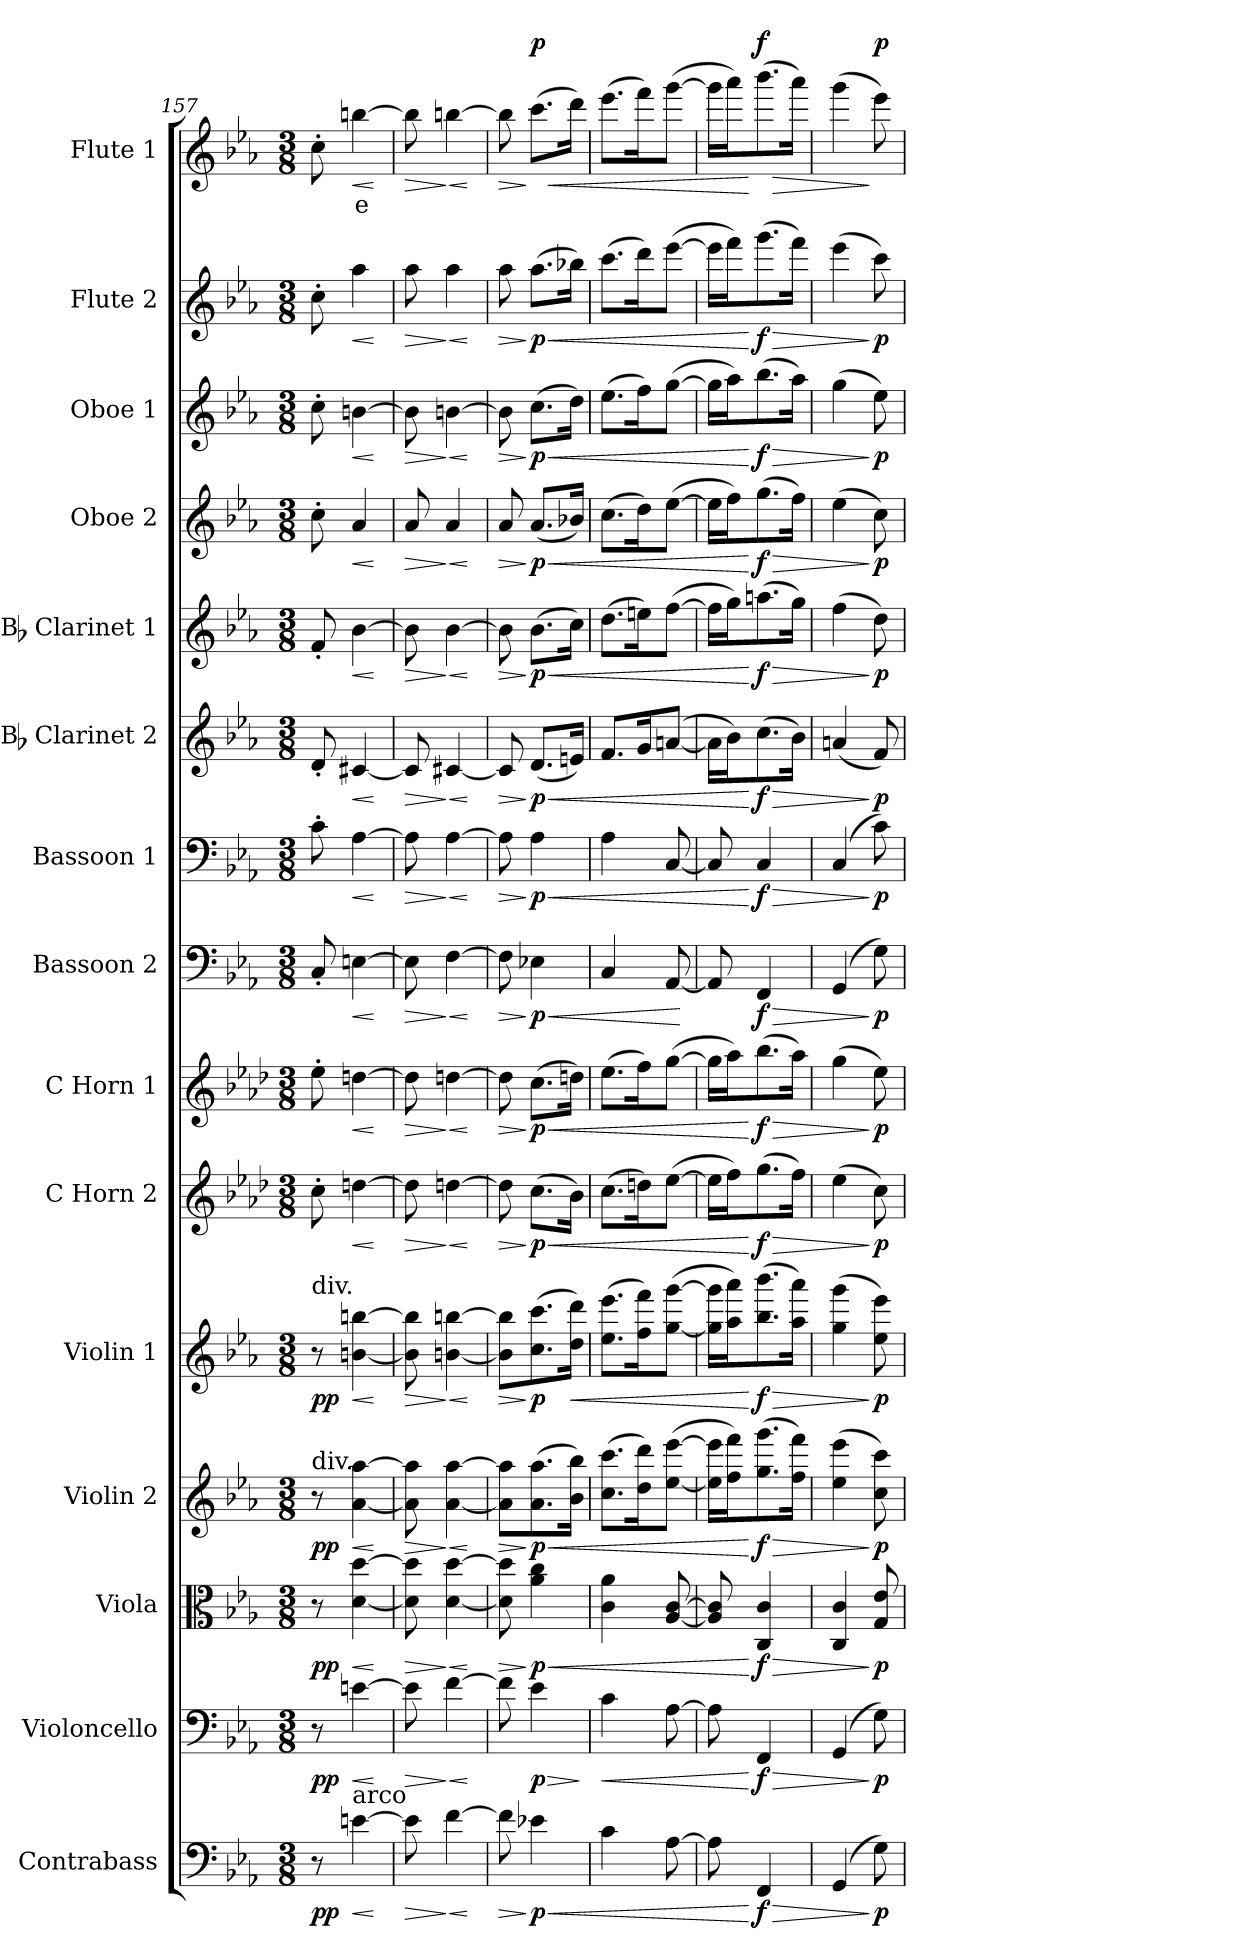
**kern	**dynam	**kern	**dynam	**kern	**dynam	**kern	**dynam	**kern	**dynam	**kern	**dynam	**kern	**dynam	**kern	**dynam	**kern	**dynam	**kern	**dynam	**kern	**dynam	**kern	**dynam	**kern	**dynam	**kern	**dynam	**kern	**text	**dynam
*part15	*part15	*part14	*part14	*part13	*part13	*part12	*part12	*part11	*part11	*part10	*part10	*part9	*part9	*part8	*part8	*part7	*part7	*part6	*part6	*part5	*part5	*part4	*part4	*part3	*part3	*part2	*part2	*part1	*part1	*part1
*staff15	*staff15	*staff14	*staff14	*staff13	*staff13	*staff12	*staff12	*staff11	*staff11	*staff10	*staff10	*staff9	*staff9	*staff8	*staff8	*staff7	*staff7	*staff6	*staff6	*staff5	*staff5	*staff4	*staff4	*staff3	*staff3	*staff2	*staff2	*staff1	*staff1	*staff1
*I"Contrabass	*	*I"Violoncello	*	*I"Viola	*	*I"Violin 2	*	*I"Violin 1	*	*I"C Horn 2	*	*I"C Horn 1	*	*I"Bassoon 2	*	*I"Bassoon 1	*	*I"Bb Clarinet 2	*	*I"Bb Clarinet 1	*	*I"Oboe 2	*	*I"Oboe 1	*	*I"Flute 2	*	*I"Flute 1	*	*
*I'Cb	*	*I'Vc	*	*I'Vla	*	*I'Vln 2	*	*I'Vln 1	*	*I'Hn 2	*	*I'Hn 1	*	*I'Bsn 2	*	*I'Bsn 1	*	*I'Cl 2	*	*I'Cl 1	*	*I'Ob 2	*	*I'Ob 1	*	*I'Fl 2	*	*I'Fl 1	*	*
*clefF4	*	*clefF4	*	*clefC3	*	*clefG2	*	*clefG2	*	*clefG2	*	*clefG2	*	*clefF4	*	*clefF4	*	*clefG2	*	*clefG2	*	*clefG2	*	*clefG2	*	*clefG2	*	*clefG2	*	*
*ITrd7c12	*	*	*	*	*	*	*	*	*	*ITrd7c12	*	*ITrd7c12	*	*	*	*	*	*ITrd1c2	*	*ITrd1c2	*	*	*	*	*	*	*	*	*	*
*k[b-e-a-]	*	*k[b-e-a-]	*	*k[b-e-a-]	*	*k[b-e-a-]	*	*k[b-e-a-]	*	*k[b-e-a-d-]	*	*k[b-e-a-d-]	*	*k[b-e-a-]	*	*k[b-e-a-]	*	*k[b-e-a-d-g-]	*	*k[b-e-a-d-g-]	*	*k[b-e-a-]	*	*k[b-e-a-]	*	*k[b-e-a-]	*	*k[b-e-a-]	*	*
*M3/8	*	*M3/8	*	*M3/8	*	*M3/8	*	*M3/8	*	*M3/8	*	*M3/8	*	*M3/8	*	*M3/8	*	*M3/8	*	*M3/8	*	*M3/8	*	*M3/8	*	*M3/8	*	*M3/8	*	*
=157	=157	=157	=157	=157	=157	=157	=157	=157	=157	=157	=157	=157	=157	=157	=157	=157	=157	=157	=157	=157	=157	=157	=157	=157	=157	=157	=157	=157	=157	=157
!	!	!	!	!	!	!	!	!LO:TX:a:t=div.	!	!	!	!	!	!	!	!	!	!	!	!	!	!	!	!	!	!	!	!	!	!
!	!	!	!	!	!	!LO:TX:a:t=div.	!	!	!	!	!	!	!	!	!	!	!	!	!	!	!	!	!	!	!	!	!	!	!	!
!	!LO:DY:b	!	!LO:DY:b	!	!LO:DY:b	!	!LO:DY:b	!	!LO:DY:b	!	!	!	!	!	!	!	!	!	!	!	!	!	!	!	!	!	!	!	!	!
8r	pp	8r	pp	8r	pp	8r	pp	8r	pp	8c'\	.	8e-'\	.	8C'/	.	8c'\	.	8c'/	.	8e-'/	.	8cc'\	.	8cc'\	.	8cc'\	.	8cc'\	.	.
!LO:TX:a:t=arco	!	!	!	!	!	!	!	!	!	!	!	!	!	!	!	!	!	!	!	!	!	!	!	!	!	!	!	!	!	!
!	!LO:HP:b	!	!LO:HP:b	!	!LO:HP:b	!	!LO:HP:b	!	!LO:HP:b	!	!LO:HP:b	!	!LO:HP:b	!	!LO:HP:b	!	!LO:HP:b	!	!LO:HP:b	!	!LO:HP:b	!	!LO:HP:b	!	!LO:HP:b	!	!LO:HP:b	!	!LO:LY:b:color=#FF0000	!LO:HP:b
[4En\	<	[4en\	<	[4d\ [4dd\	<	[4a-\ [4aa-\	<	[4bn\ [4bbn\	<	[4dn\	<	[4dn\	<	[4En\	<	[4A-\	<	[4Bn/	<	[4a-\	<	4a-/	<	[4bn\	<	4aa-\	<	[4bbn\	e	<
.	[	.	[	.	[	.	[	.	[	.	[	.	[	.	[	.	[	.	[	.	[	.	[	.	[	.	[	.	.	[
=158	=158	=158	=158	=158	=158	=158	=158	=158	=158	=158	=158	=158	=158	=158	=158	=158	=158	=158	=158	=158	=158	=158	=158	=158	=158	=158	=158	=158	=158	=158
!	!LO:HP:b	!	!LO:HP:b	!	!LO:HP:b	!	!LO:HP:b	!	!LO:HP:b	!	!LO:HP:b	!	!LO:HP:b	!	!LO:HP:b	!	!LO:HP:b	!	!LO:HP:b	!	!LO:HP:b	!	!LO:HP:b	!	!LO:HP:b	!	!LO:HP:b	!	!	!LO:HP:b
8E\]	>	8e\]	>	8d\] 8dd\]	>	8a-\] 8aa-\]	>	8b\] 8bb\]	>	8d\]	>	8d\]	>	8E\]	>	8A-\]	>	8B/]	>	8a-\]	>	8a-/	>	8b\]	>	8aa-\	>	8bb\]	.	>
!	!LO:HP:n=1:b	!	!LO:HP:n=1:b	!	!LO:HP:n=1:b	!	!LO:HP:n=1:b	!	!LO:HP:n=1:b	!	!LO:HP:n=1:b	!	!LO:HP:n=1:b	!	!LO:HP:n=1:b	!	!LO:HP:n=1:b	!	!LO:HP:n=1:b	!	!LO:HP:n=1:b	!	!LO:HP:n=1:b	!	!LO:HP:n=1:b	!	!LO:HP:n=1:b	!	!	!LO:HP:n=1:b
[4F\	] <	[4f\	] <	[4d\ [4dd\	] <	[4a-\ [4aa-\	] <	[4bn\ [4bbn\	] <	[4dn\	] <	[4dn\	] <	[4F\	] <	[4A-\	] <	[4Bn/	] <	[4a-\	] <	4a-/	] <	[4bn\	] <	4aa-\	] <	[4bbn\	.	] <
.	[	.	[	.	[	.	[	.	[	.	[	.	[	.	[	.	[	.	[	.	[	.	[	.	[	.	[	.	.	[
=159	=159	=159	=159	=159	=159	=159	=159	=159	=159	=159	=159	=159	=159	=159	=159	=159	=159	=159	=159	=159	=159	=159	=159	=159	=159	=159	=159	=159	=159	=159
!	!LO:HP:b	!	!	!	!LO:HP:b	!	!LO:HP:b	!	!LO:HP:b	!	!LO:HP:b	!	!LO:HP:b	!	!LO:HP:b	!	!LO:HP:b	!	!LO:HP:b	!	!LO:HP:b	!	!LO:HP:b	!	!LO:HP:b	!	!LO:HP:b	!	!	!LO:HP:b
8F\]	>	8f\]	.	8d\] 8dd\]	>	8a-\] 8aa-\]L	>	8b\] 8bb\]L	>	8d\]	>	8d\]	>	8F\]	>	8A-\]	>	8B/]	>	8a-\]	>	8a-/	>	8b\]	>	8aa-\	>	8bb\]	.	>
!	!LO:HP:n=1:b	!	!LO:HP:b	!	!LO:HP:n=1:b	!	!LO:HP:n=1:b	!	!	!	!LO:HP:n=1:b	!	!LO:HP:n=1:b	!	!LO:HP:n=1:b	!	!LO:HP:n=1:b	!	!LO:HP:n=1:b	!	!LO:HP:n=1:b	!	!LO:HP:n=1:b	!	!LO:HP:n=1:b	!	!LO:HP:n=1:b	!	!	!LO:HP:n=1:b
!	!LO:DY:n=1:b	!	!LO:DY:n=1:b	!	!LO:DY:n=1:b	!	!LO:DY:n=1:b	!	!LO:DY:n=1:b	!	!LO:DY:n=1:b	!	!LO:DY:n=1:b	!	!LO:DY:n=1:b	!	!LO:DY:n=1:b	!	!LO:DY:n=1:b	!	!LO:DY:n=1:b	!	!LO:DY:n=1:b	!	!LO:DY:n=1:b	!	!LO:DY:n=1:b	!	!	!LO:DY:n=1:b
4E-X\	] < p	4e-\	> p	4a-\ 4cc\	] < p	(8.a-\ 8.aa-\	] < p	(8.cc\ 8.ccc\	] p	(8.c\L	] < p	(8.c\L	] < p	4E-X\	] < p	4A-\	] < p	(8.c/L	] < p	(8.a-\L	] < p	(8.a-/L	] < p	(8.cc\L	] < p	(8.aa-\L	] < p	(8.ccc\L	.	] < p
!	!	!	!	!	!	!	!	!	!LO:HP:b	!	!	!	!	!	!	!	!	!	!	!	!	!	!	!	!	!	!	!	!	!
.	.	.	.	.	.	16b-\ 16bb-\Jk)	.	16dd\ 16ddd\Jk)	<	16B-\Jk)	.	16dn\Jk)	.	.	.	.	.	16dn/Jk)	.	16b-\Jk)	.	16b-X/Jk)	.	16dd\Jk)	.	16bb-X\Jk)	.	16ddd\Jk)	.	.
.	.	.	]	.	.	.	.	.	.	.	.	.	.	.	.	.	.	.	.	.	.	.	.	.	.	.	.	.	.	.
=160	=160	=160	=160	=160	=160	=160	=160	=160	=160	=160	=160	=160	=160	=160	=160	=160	=160	=160	=160	=160	=160	=160	=160	=160	=160	=160	=160	=160	=160	=160
!	!	!	!LO:HP:b	!	!	!	!	!	!	!	!	!	!	!	!	!	!	!	!	!	!	!	!	!	!	!	!	!	!	!
4C\	.	4c\	<	4c\ 4a-\	.	(8.cc\ 8.ccc\L	.	(8.ee-\ 8.eee-\L	.	(8.c\L	.	(8.e-\L	.	4C/	.	4A-\	.	8.e-/L	.	(8.cc\L	.	(8.cc\L	.	(8.ee-\L	.	(8.ccc\L	.	(8.eee-\L	.	.
.	.	.	.	.	.	16dd\ 16ddd\K)	.	16ff\ 16fff\K)	.	16dn\K)	.	16f\K)	.	.	.	.	.	16f/K	.	16ddn\K)	.	16dd\K)	.	16ff\K)	.	16ddd\K)	.	16fff\K)	.	.
[8AA-\	.	[8A-\	.	[8A-/ [8c/	.	([8ee-\ [8eee-\J	.	([8gg\ [8ggg\J	.	([8e-\J	.	([8g\J	.	[8AA-/	.	[8C/	.	([8gn/J	.	([8ee-\J	.	([8ee-\J	.	([8gg\J	.	([8eee-\J	.	([8ggg\J	.	.
.	.	.	.	.	.	.	.	.	.	.	.	.	.	.	[	.	.	.	.	.	.	.	.	.	.	.	.	.	.	.
=161	=161	=161	=161	=161	=161	=161	=161	=161	=161	=161	=161	=161	=161	=161	=161	=161	=161	=161	=161	=161	=161	=161	=161	=161	=161	=161	=161	=161	=161	=161
8AA-\]	.	8A-\]	.	8A-/] 8c/]	.	16ee-\] 16eee-\]LL	.	16gg\] 16ggg\]LL	.	16e-\LL]	.	16g\LL]	.	8AA-/]	.	8C/]	.	16g\LL]	.	16ee-\LL]	.	16ee-\LL]	.	16gg\LL]	.	16eee-\LL]	.	16ggg\LL]	.	.
.	.	.	.	.	.	16ff\ 16fff\J)	.	16aa-\ 16aaa-\J)	.	16f\J)	.	16a-\J)	.	.	.	.	.	16a-\J)	.	16ff\J)	.	16ff\J)	.	16aa-\J)	.	16fff\J)	.	16aaa-\J)	.	.
!	!LO:HP:n=1:b	!	!LO:HP:n=1:b	!	!LO:HP:n=1:b	!	!LO:HP:n=1:b	!	!LO:HP:n=1:b	!	!LO:HP:n=1:b	!	!LO:HP:n=1:b	!	!LO:HP:b	!	!LO:HP:n=1:b	!	!LO:HP:n=1:b	!	!LO:HP:n=1:b	!	!LO:HP:n=1:b	!	!LO:HP:n=1:b	!	!LO:HP:n=1:b	!	!	!LO:HP:n=1:b
!	!LO:DY:n=1:b	!	!LO:DY:n=1:b	!	!LO:DY:n=1:b	!	!LO:DY:n=1:b	!	!LO:DY:n=1:b	!	!LO:DY:n=1:b	!	!LO:DY:n=1:b	!	!LO:DY:n=1:b	!	!LO:DY:n=1:b	!	!LO:DY:n=1:b	!	!LO:DY:n=1:b	!	!LO:DY:n=1:b	!	!LO:DY:n=1:b	!	!LO:DY:n=1:b	!	!	!LO:DY:n=1:b
4FFF/	[ > f	4FF/	[ > f	4C/ 4c/	[ > f	(8.gg\ 8.ggg\	[ > f	(8.bb-\ 8.bbb-\	[ > f	(8.g\	[ > f	(8.b-\	[ > f	4FF/	> f	4C/	[ > f	(8.b-\	[ > f	(8.ggn\	[ > f	(8.gg\	[ > f	(8.bb-\	[ > f	(8.ggg\	[ > f	(8.bbb-\	.	[ > f
.	.	.	.	.	.	16ff\ 16fff\Jk)	.	16aa-\ 16aaa-\Jk)	.	16f\Jk)	.	16a-\Jk)	.	.	.	.	.	16a-\Jk)	.	16ff\Jk)	.	16ff\Jk)	.	16aa-\Jk)	.	16fff\Jk)	.	16aaa-\Jk)	.	.
=162	=162	=162	=162	=162	=162	=162	=162	=162	=162	=162	=162	=162	=162	=162	=162	=162	=162	=162	=162	=162	=162	=162	=162	=162	=162	=162	=162	=162	=162	=162
(4GGG/	.	(4GG/	.	4C/ 4c/	.	(4ee-\ 4eee-\	.	(4gg\ 4ggg\	.	(4e-\	.	(4g\	.	(4GG/	.	(4C/	.	(4gn/	.	(4ee-\	.	(4ee-\	.	(4gg\	.	(4eee-\	.	(4ggg\	.	.
!	!LO:DY:n=1:b	!	!LO:DY:n=1:b	!	!LO:DY:n=1:b	!	!LO:DY:n=1:b	!	!LO:DY:n=1:b	!	!LO:DY:n=1:b	!	!LO:DY:n=1:b	!	!LO:DY:n=1:b	!	!LO:DY:n=1:b	!	!LO:DY:n=1:b	!	!LO:DY:n=1:b	!	!LO:DY:n=1:b	!	!LO:DY:n=1:b	!	!LO:DY:n=1:b	!	!	!LO:DY:n=1:b
8GG\)	] p	8G\)	] p	8G/ 8e-/	] p	8cc\ 8ccc\)	] p	8ee-\ 8eee-\)	] p	8c\)	] p	8e-\)	] p	8G\)	] p	8c\)	] p	8e-/)	] p	8cc\)	] p	8cc\)	] p	8ee-\)	] p	8ccc\)	] p	8eee-\)	.	] p
=	=	=	=	=	=	=	=	=	=	=	=	=	=	=	=	=	=	=	=	=	=	=	=	=	=	=	=	=	=	=
*-	*-	*-	*-	*-	*-	*-	*-	*-	*-	*-	*-	*-	*-	*-	*-	*-	*-	*-	*-	*-	*-	*-	*-	*-	*-	*-	*-	*-	*-	*-
